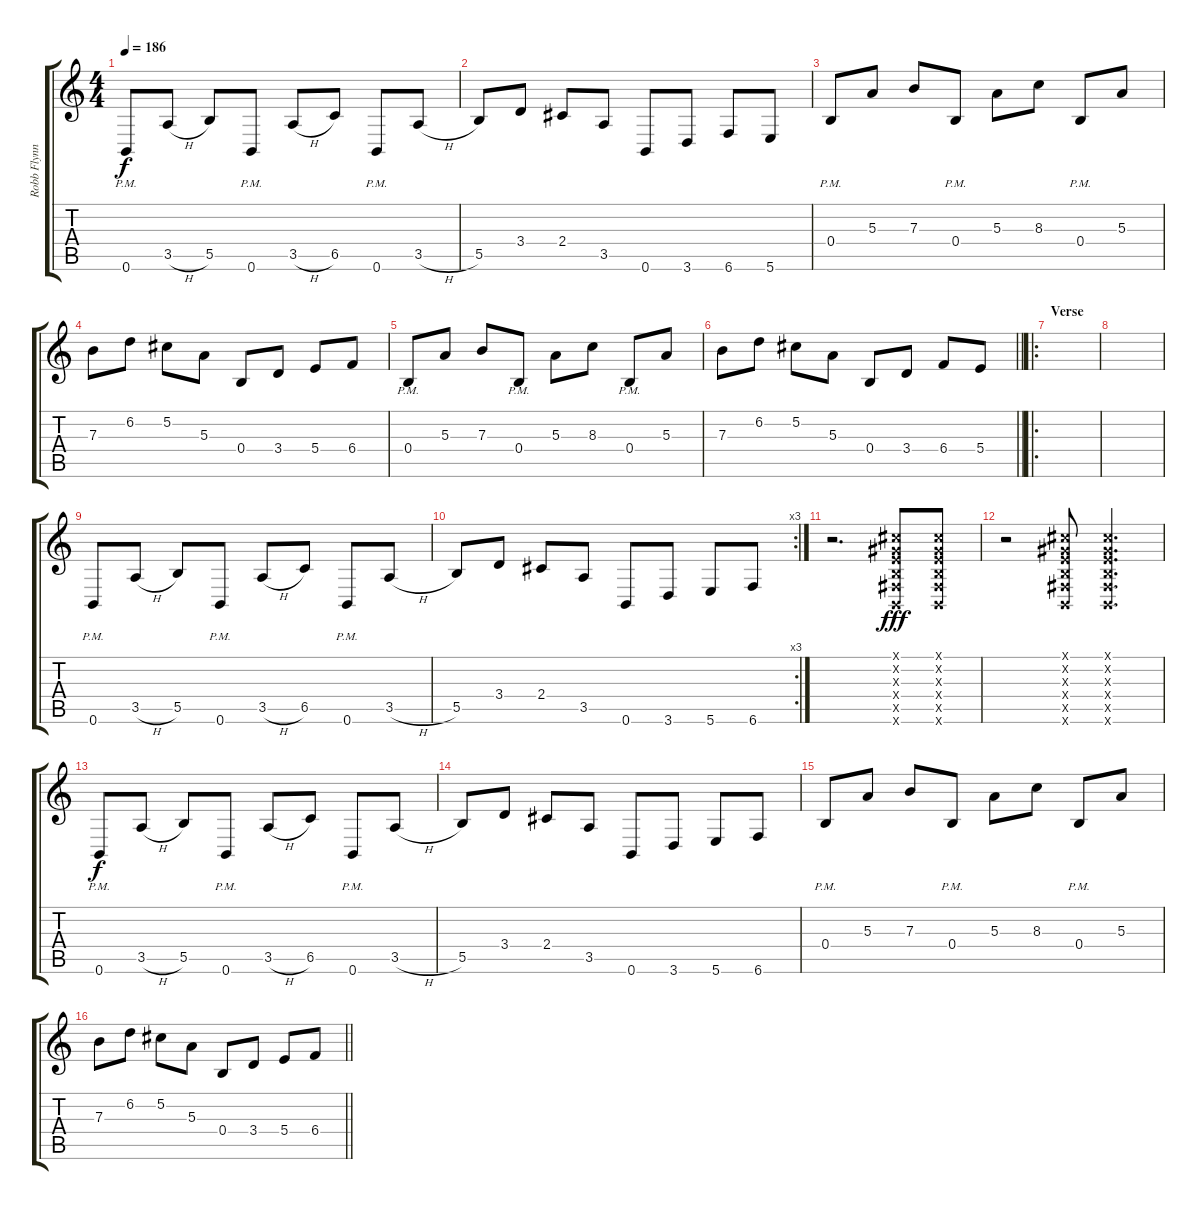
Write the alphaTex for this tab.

\track ("Robb Flynn" "Robb Flynn") {instrument distortionguitar}
\staff {score tabs}
\tuning (Db4 Ab3 E3 B2 Gb2 B1) {hide}
\ts (4 4)
\tempo 186
\clef g2
\ks c
0.6{pm}.8{dy f} 3.5{h}.8 5.5.8 0.6{pm}.8 3.5{h}.8 6.5.8 0.6{pm}.8 3.5{h}.8 |
5.5.8 3.4.8 2.4.8 3.5.8 0.6.8 3.6.8 6.6.8 5.6.8 |
0.4{pm}.8 5.3.8 7.3.8 0.4{pm}.8 5.3.8 8.3.8 0.4{pm}.8 5.3.8 |
7.3.8 6.2.8 5.2.8 5.3.8 0.4.8 3.4.8 5.4.8 6.4.8 |
0.4{pm}.8 5.3.8 7.3.8 0.4{pm}.8 5.3.8 8.3.8 0.4{pm}.8 5.3.8 |
\barLineRight lightlight
7.3.8 6.2.8 5.2.8 5.3.8 0.4.8 3.4.8 6.4.8 5.4.8 |
\ro
\section ("" "Verse")
|
|
0.6{pm}.8 3.5{h}.8 5.5.8 0.6{pm}.8 3.5{h}.8 6.5.8 0.6{pm}.8 3.5{h}.8 |
\rc 3
5.5.8 3.4.8 2.4.8 3.5.8 0.6.8 3.6.8 5.6.8 6.6.8 |
r.2{d} (0.1{x} 0.2{x} 0.3{x} 0.4{x} 0.5{x} 0.6{x}).8{dy fff} (0.1{x} 0.2{x} 0.3{x} 0.4{x} 0.5{x} 0.6{x}).8 |
r.2 (0.1{x} 0.2{x} 0.3{x} 0.4{x} 0.5{x} 0.6{x}).8 (0.1{x} 0.2{x} 0.3{x} 0.4{x} 0.5{x} 0.6{x}).4{d} |
0.6{pm}.8{dy f} 3.5{h}.8 5.5.8 0.6{pm}.8 3.5{h}.8 6.5.8 0.6{pm}.8 3.5{h}.8 |
5.5.8 3.4.8 2.4.8 3.5.8 0.6.8 3.6.8 5.6.8 6.6.8 |
0.4{pm}.8 5.3.8 7.3.8 0.4{pm}.8 5.3.8 8.3.8 0.4{pm}.8 5.3.8 |
\barLineRight lightlight
7.3.8 6.2.8 5.2.8 5.3.8 0.4.8 3.4.8 5.4.8 6.4.8
